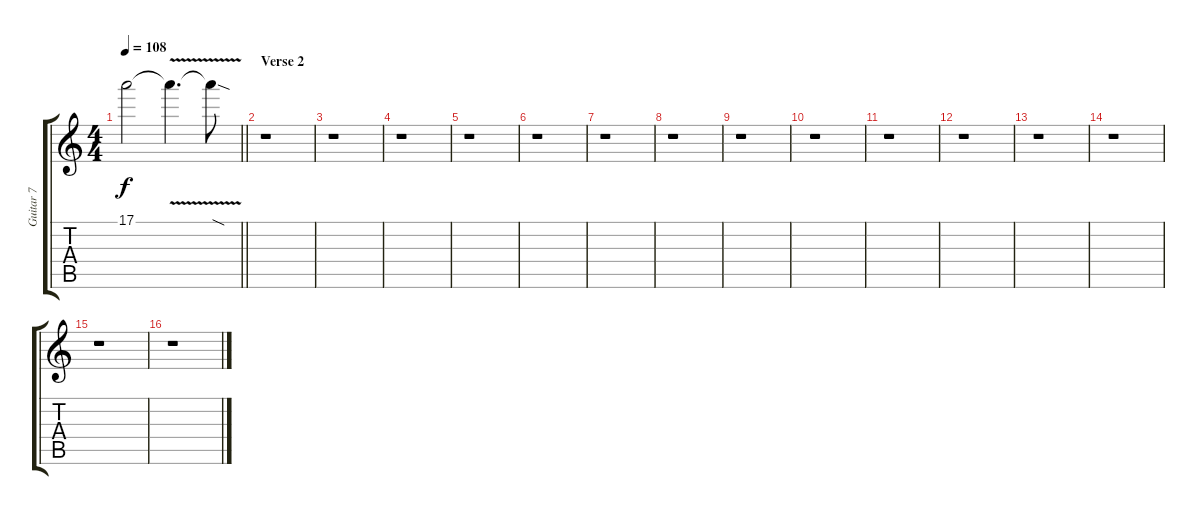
\track ("Guitar 7" "Guitar 7") {instrument distortionguitar}
\staff {score tabs}
\tuning (E4 B3 G3 D3 A2 E2) {hide}
\ts (4 4)
\tempo 108
\clef g2
\barLineRight lightlight
\ks c
17.1{t}.2{dy f} 17.1{v t}.4{d} 17.1{sod t}.8 |
\section ("" "Verse 2")
r.1 |
r.1 |
r.1 |
r.1 |
r.1 |
r.1 |
r.1 |
r.1 |
r.1 |
r.1 |
r.1 |
r.1 |
r.1 |
r.1 |
r.1
